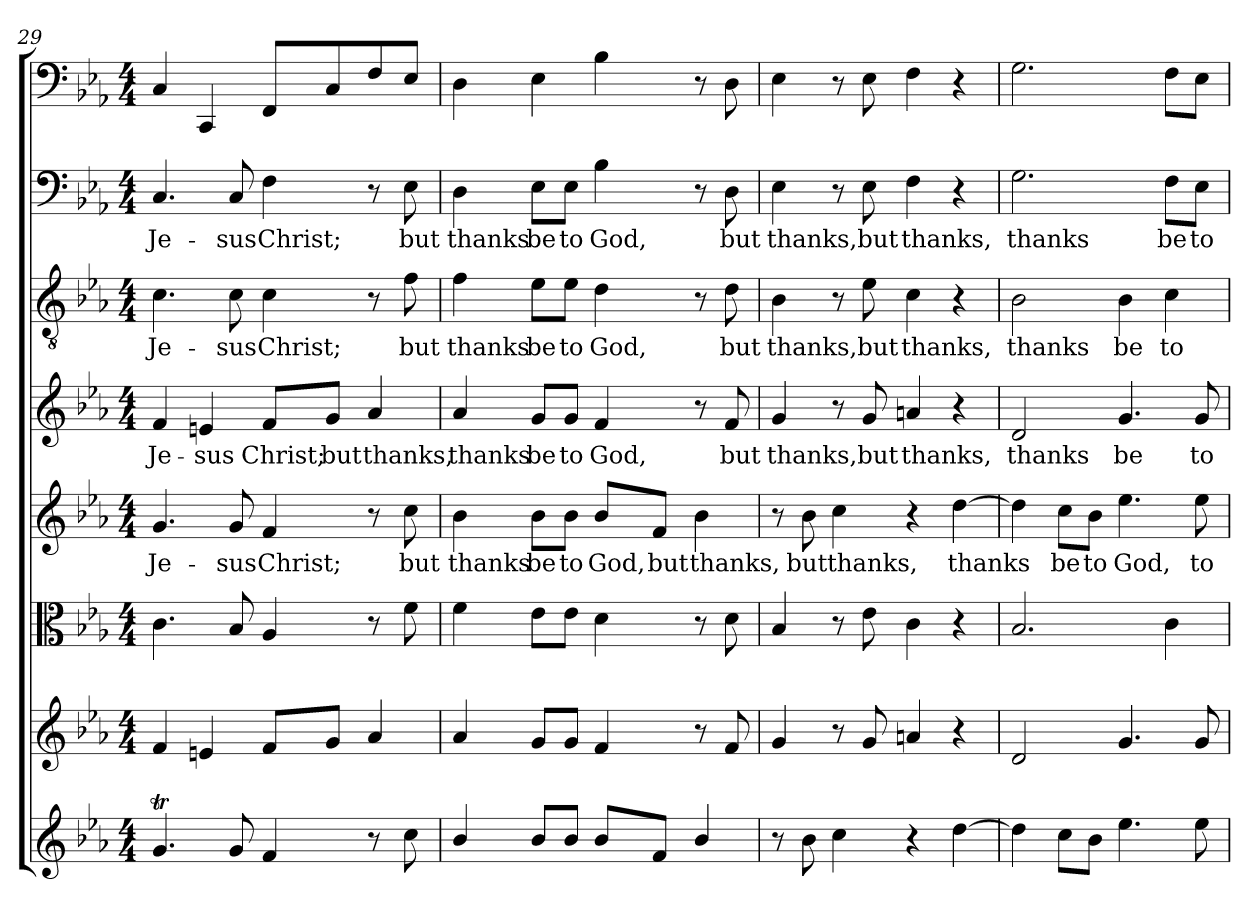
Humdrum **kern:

**kern	**kern	**kern	**kern	**text	**kern	**text	**kern	**text	**kern	**text	**kern
*part8	*part7	*part6	*part5	*part5	*part4	*part4	*part3	*part3	*part2	*part2	*part1
*staff8	*staff7	*staff6	*staff5	*staff5	*staff4	*staff4	*staff3	*staff3	*staff2	*staff2	*staff1
*clefG2	*clefG2	*clefC3	*clefG2	*	*clefG2	*	*clefGv2	*	*clefF4	*	*clefF4
*k[b-e-a-]	*k[b-e-a-]	*k[b-e-a-]	*k[b-e-a-]	*	*k[b-e-a-]	*	*k[b-e-a-]	*	*k[b-e-a-]	*	*k[b-e-a-]
*E-:	*E-:	*E-:	*E-:	*	*E-:	*	*E-:	*	*E-:	*	*E-:
*M4/4	*M4/4	*M4/4	*M4/4	*	*M4/4	*	*M4/4	*	*M4/4	*	*M4/4
=29	=29	=29	=29	=29	=29	=29	=29	=29	=29	=29	=29
4.gt/	4f/	4.c\	4.g/	Je-	4f/	Je-	4.c\	Je-	4.C/	Je-	4C/
.	4en/	.	.	.	4en/	-sus	.	.	.	.	4CC/
8g/	.	8B-/	8g/	-sus	.	.	8c\	-sus	8C/	-sus	.
4f/	8f/L	4A-/	4f/	Christ;	8f/L	Christ;	4c\	Christ;	4F\	Christ;	8FF/L
.	8g/J	.	.	.	8g/J	but	.	.	.	.	8C/
8r	4a-/	8r	8r	.	4a-/	thanks,	8r	.	8r	.	8F/
8cc\	.	8f\	8cc\	but	.	.	8f\	but	8E-\	but	8E-/J
=30	=30	=30	=30	=30	=30	=30	=30	=30	=30	=30	=30
4b-/	4a-/	4f\	4b-\	thanks	4a-/	thanks	4f\	thanks	4D\	thanks	4D\
8b-/L	8g/L	8e-\L	8b-\L	be	8g/L	be	8e-\L	be	8E-\L	be	4E-\
8b-/J	8g/J	8e-\J	8b-\J	to	8g/J	to	8e-\J	to	8E-\J	to	.
8b-/L	4f/	4d\	8b-/L	God,	4f/	God,	4d\	God,	4B-\	God,	4B-\
8f/J	.	.	8f/J	but	.	.	.	.	.	.	.
4b-/	8r	8r	4b-\	thanks,	8r	.	8r	.	8r	.	8r
.	8f/	8d\	.	.	8f/	but	8d\	but	8D\	but	8D\
=31	=31	=31	=31	=31	=31	=31	=31	=31	=31	=31	=31
8r	4g/	4B-/	8r	.	4g/	thanks,	4B-\	thanks,	4E-\	thanks,	4E-\
8b-\	.	.	8b-\	but	.	.	.	.	.	.	.
4cc\	8r	8r	4cc\	thanks,	8r	.	8r	.	8r	.	8r
.	8g/	8e-\	.	.	8g/	but	8e-\	but	8E-\	but	8E-\
4r	4an/	4c\	4r	.	4an/	thanks,	4c\	thanks,	4F\	thanks,	4F\
[4dd\	4r	4r	[4dd\	thanks	4r	.	4r	.	4r	.	4r
=32	=32	=32	=32	=32	=32	=32	=32	=32	=32	=32	=32
4dd\]	2d/	2.B-/	4dd\]	.	2d/	thanks	2B-\	thanks	2.G\	thanks	2.G\
8cc\L	.	.	8cc\L	be	.	.	.	.	.	.	.
8b-\J	.	.	8b-\J	to	.	.	.	.	.	.	.
4.ee-\	4.g/	.	4.ee-\	God,	4.g/	be	4B-\	be	.	.	.
.	.	4c\	.	.	.	.	4c\	to	8F\L	be	8F\L
8ee-\	8g/	.	8ee-\	to	8g/	to	.	.	8E-\J	to	8E-\J
=	=	=	=	=	=	=	=	=	=	=	=
*-	*-	*-	*-	*-	*-	*-	*-	*-	*-	*-	*-
